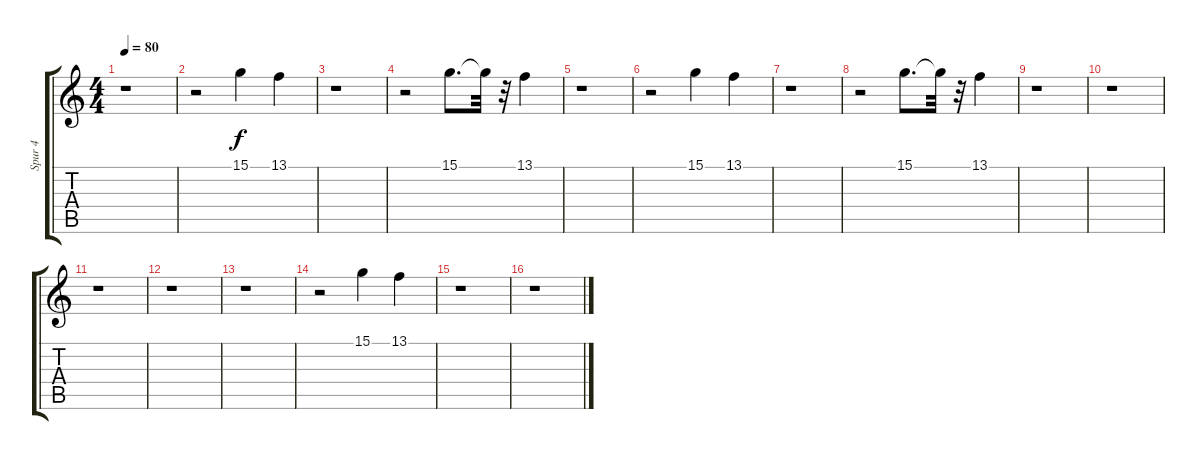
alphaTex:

\track ("Spur 4" "Spur 4") {instrument harmonica}
\staff {score tabs}
\tuning (E4 B3 G3 D3 A2 E2) {hide}
\ts (4 4)
\tempo 80
\clef g2
\ks c
r.1{dy f instrument harmonica} |
r.2 15.1.4 13.1.4 |
r.1 |
r.2 15.1.8{d} 15.1{t}.32 r.32 13.1.4 |
r.1 |
r.2 15.1.4 13.1.4 |
r.1 |
r.2 15.1.8{d} 15.1{t}.32 r.32 13.1.4 |
r.1 |
r.1 |
r.1 |
r.1 |
r.1 |
r.2 15.1.4 13.1.4 |
r.1 |
r.1
